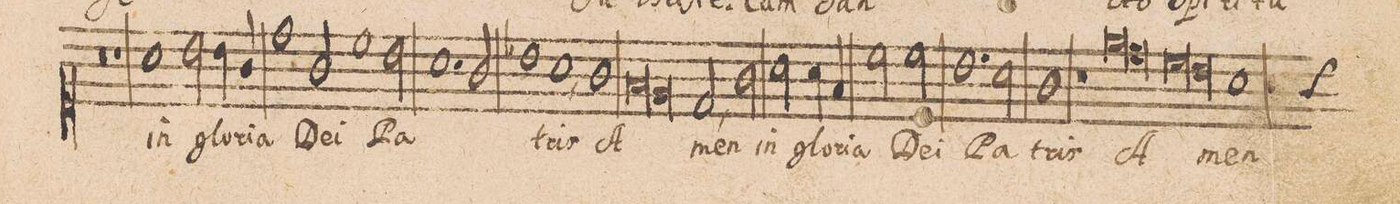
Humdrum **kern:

**kern	**text
*I"[CANTVS.]	*
*clefC1	*
*k[]	*
*met(C|)	*
*M2/1	*
0r	.
=107-	=107-
1r	.
=108-	=108-
1a\	in
2b\	glo-
4b\	-ri-
4g/	-a
=109-	=109-
1dd\	De-
2g/	-i
1cc\	Pa-
=110-	=110-
2b\	.
1.a\	.
=111-	=111-
2g/	.
1b-X\	.
=112-	=112-
1a\,	-tris
1g\	A-
=113-	=113-
*lig	*
1f/	.
1e/	.
*Xlig	*
=114-	=114-
2d,/	-men
2g\	in
2a\	glo-
4a\	-ri-
4f/	-a
=115-	=115-
2cc\	De-
2cc\	-i
1.b\	Pa-
=116-	=116-
2a\	.
1g\	-tris
=117-	=117-
1r	.
*lig	*
1ee\	A-
=118-	=118-
1dd\	.
*Xlig	*
*lig	*
1cc\	.
=119-	=119-
1b\	.
*Xlig	*
*custos:g	*
1a\	-men
=120-	=120-
*-	*-
